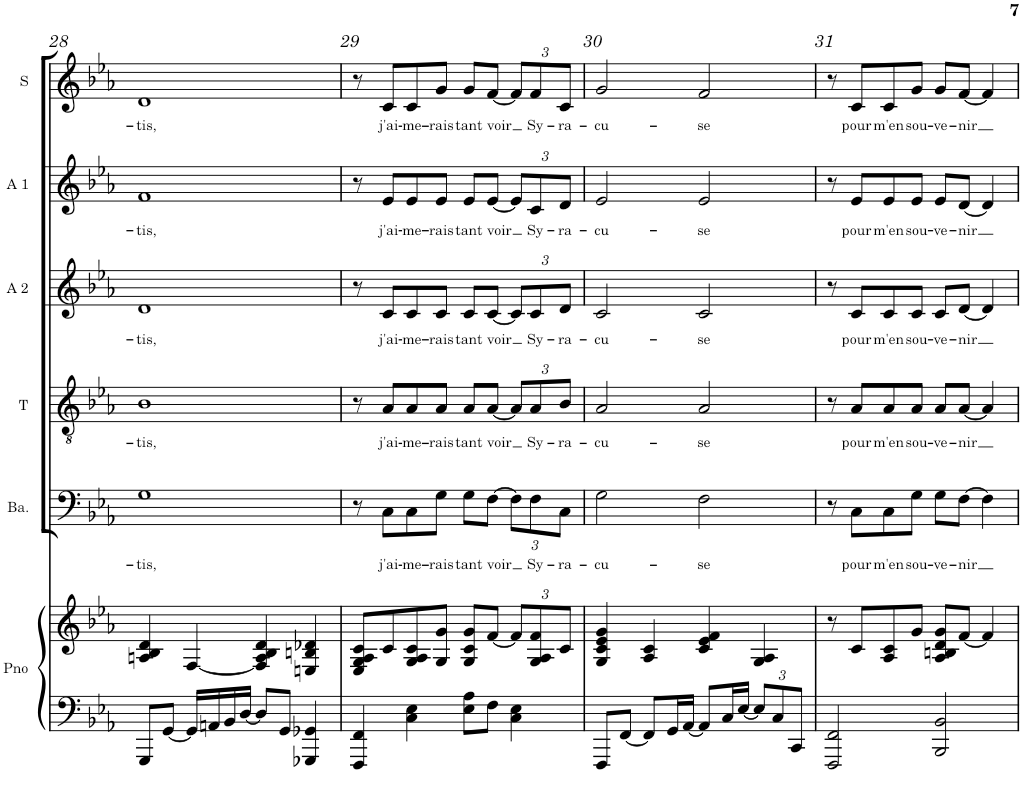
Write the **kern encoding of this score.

**kern	**kern	**kern	**text	**kern	**text	**kern	**text	**kern	**text	**kern	**text
*part6	*part6	*part5	*part5	*part4	*part4	*part3	*part3	*part2	*part2	*part1	*part1
*staff7	*staff6	*staff5	*staff5	*staff4	*staff4	*staff3	*staff3	*staff2	*staff2	*staff1	*staff1
*I"Piano	*	*I"Basse	*	*I"Ténor	*	*I"Alto 2	*	*I"Alto 1	*	*I"Soprano	*
*I'Pno	*	*I'Ba.	*	*I'T	*	*I'A 2	*	*I'A 1	*	*I'S	*
!!LO:PB:g=z
*clefF4	*clefG2	*clefF4	*	*clefGv2	*	*clefG2	*	*clefG2	*	*clefG2	*
*k[b-e-a-]	*k[b-e-a-]	*k[b-e-a-]	*	*k[b-e-a-]	*	*k[b-e-a-]	*	*k[b-e-a-]	*	*k[b-e-a-]	*
*E-:	*E-:	*E-:	*	*E-:	*	*E-:	*	*E-:	*	*E-:	*
*M4/4	*M4/4	*M4/4	*	*M4/4	*	*M4/4	*	*M4/4	*	*M4/4	*
=28	=28	=28	=28	=28	=28	=28	=28	=28	=28	=28	=28
!	!	!	!LO:LY:b	!	!LO:LY:b	!	!LO:LY:b	!	!LO:LY:b	!	!LO:LY:b
8GGG/L	4An/ 4B-/ 4d/	1G	-tis,	1B-	-tis,	1d	-tis,	1f	-tis,	1d	-tis,
[8GG/J	.	.	.	.	.	.	.	.	.	.	.
16GG/LL]	[4F/	.	.	.	.	.	.	.	.	.	.
16AAn/	.	.	.	.	.	.	.	.	.	.	.
16BB-/	.	.	.	.	.	.	.	.	.	.	.
[16D/JJ	.	.	.	.	.	.	.	.	.	.	.
8D/L]	4F/] 4A/ 4B-/ 4d/	.	.	.	.	.	.	.	.	.	.
8GG/J	.	.	.	.	.	.	.	.	.	.	.
4GGG-X/ 4GG-X/	4En/ 4Bn/ 4d-X/	.	.	.	.	.	.	.	.	.	.
=29	=29	=29	=29	=29	=29	=29	=29	=29	=29	=29	=29
4FFF/ 4FF/	8E-/ 8G/ 8A-/ 8c/L	8r	.	8r	.	8r	.	8r	.	8r	.
!	!	!	!LO:LY:b	!	!LO:LY:b	!	!LO:LY:b	!	!LO:LY:b	!	!LO:LY:b
.	8c/	8C\L	j'ai-	8A-/L	j'ai-	8c/L	j'ai-	8e-/L	j'ai-	8c/L	j'ai-
!	!	!	!LO:LY:b	!	!LO:LY:b	!	!LO:LY:b	!	!LO:LY:b	!	!LO:LY:b
4C\ 4E-\	8G/ 8A-/ 8c/	8C\	-me-	8A-/	-me-	8c/	-me-	8e-/	-me-	8c/	-me-
!	!	!	!LO:LY:b	!	!LO:LY:b	!	!LO:LY:b	!	!LO:LY:b	!	!LO:LY:b
.	8G/ 8g/J	8G\J	-rais	8A-/J	-rais	8c/J	-rais	8e-/J	-rais	8g/J	-rais
!	!	!	!LO:LY:b	!	!LO:LY:b	!	!LO:LY:b	!	!LO:LY:b	!	!LO:LY:b
8E-\ 8A-\L	8G/ 8c/ 8g/L	8G\L	tant	8A-/L	tant	8c/L	tant	8e-/L	tant	8g/L	tant
!	!	!	!LO:LY:b	!	!LO:LY:b	!	!LO:LY:b	!	!LO:LY:b	!	!LO:LY:b
8F\J	[8f/J	[8F\J	voir	[8A-/J	voir	[8c/J	voir	[8e-/J	voir	[8f/J	voir
*	*Xbrackettup	*Xbrackettup	*	*Xbrackettup	*	*Xbrackettup	*	*Xbrackettup	*	*Xbrackettup	*
4C\ 4E-\	12f/L]	12F\L]	.	12A-/L]	.	12c/L]	.	12e-/L]	.	12f/L]	.
!	!	!	!LO:LY:b	!	!LO:LY:b	!	!LO:LY:b	!	!LO:LY:b	!	!LO:LY:b
.	12G/ 12A-/ 12f/	12F\	Sy-	12A-/	Sy-	12c/	Sy-	12c/	Sy-	12f/	Sy-
!	!	!	!LO:LY:b	!	!LO:LY:b	!	!LO:LY:b	!	!LO:LY:b	!	!LO:LY:b
.	12c/J	12C\J	-ra-	12B-/J	-ra-	12d/J	-ra-	12d/J	-ra-	12c/J	-ra-
=30	=30	=30	=30	=30	=30	=30	=30	=30	=30	=30	=30
!	!	!	!LO:LY:b	!	!LO:LY:b	!	!LO:LY:b	!	!LO:LY:b	!	!LO:LY:b
8FFF/L	4G/ 4c/ 4e-/ 4g/	2G\	-cu-	2A-/	-cu-	2c/	-cu-	2e-/	-cu-	2g/	-cu-
[8FF/J	.	.	.	.	.	.	.	.	.	.	.
8FF/L]	4A-/ 4c/	.	.	.	.	.	.	.	.	.	.
16GG/L	.	.	.	.	.	.	.	.	.	.	.
[16AA-/JJ	.	.	.	.	.	.	.	.	.	.	.
!	!	!	!LO:LY:b	!	!LO:LY:b	!	!LO:LY:b	!	!LO:LY:b	!	!LO:LY:b
8AA-/L]	4c/ 4e-/ 4f/	2F\	-se	2A-/	-se	2c/	-se	2e-/	-se	2f/	-se
16C/L	.	.	.	.	.	.	.	.	.	.	.
[16E-/JJ	.	.	.	.	.	.	.	.	.	.	.
*Xbrackettup	*	*	*	*	*	*	*	*	*	*	*
12E-/L]	4G/ 4A-/	.	.	.	.	.	.	.	.	.	.
12C/	.	.	.	.	.	.	.	.	.	.	.
12CC/J	.	.	.	.	.	.	.	.	.	.	.
=31	=31	=31	=31	=31	=31	=31	=31	=31	=31	=31	=31
2FFF/ 2FF/	8r	8r	.	8r	.	8r	.	8r	.	8r	.
!	!	!	!LO:LY:b	!	!LO:LY:b	!	!LO:LY:b	!	!LO:LY:b	!	!LO:LY:b
.	8c/L	8C\L	pour	8A-/L	pour	8c/L	pour	8e-/L	pour	8c/L	pour
!	!	!	!LO:LY:b	!	!LO:LY:b	!	!LO:LY:b	!	!LO:LY:b	!	!LO:LY:b
.	8A-/ 8c/	8C\	m'en	8A-/	m'en	8c/	m'en	8e-/	m'en	8c/	m'en
!	!	!	!LO:LY:b	!	!LO:LY:b	!	!LO:LY:b	!	!LO:LY:b	!	!LO:LY:b
.	8g/J	8G\J	sou-	8A-/J	sou-	8c/J	sou-	8e-/J	sou-	8g/J	sou-
!	!	!	!LO:LY:b	!	!LO:LY:b	!	!LO:LY:b	!	!LO:LY:b	!	!LO:LY:b
2BBB-/ 2BB-/	8A-/ 8Bn/ 8d/ 8g/L	8G\L	-ve-	8A-/L	-ve-	8c/L	-ve-	8e-/L	-ve-	8g/L	-ve-
!	!	!	!LO:LY:b	!	!LO:LY:b	!	!LO:LY:b	!	!LO:LY:b	!	!LO:LY:b
.	[8f/J	[8F\J	-nir	[8A-/J	-nir	[8d/J	-nir	[8d/J	-nir	[8f/J	-nir
.	4f/]	4F\]	.	4A-/]	.	4d/]	.	4d/]	.	4f/]	.
=	=	=	=	=	=	=	=	=	=	=	=
*-	*-	*-	*-	*-	*-	*-	*-	*-	*-	*-	*-
